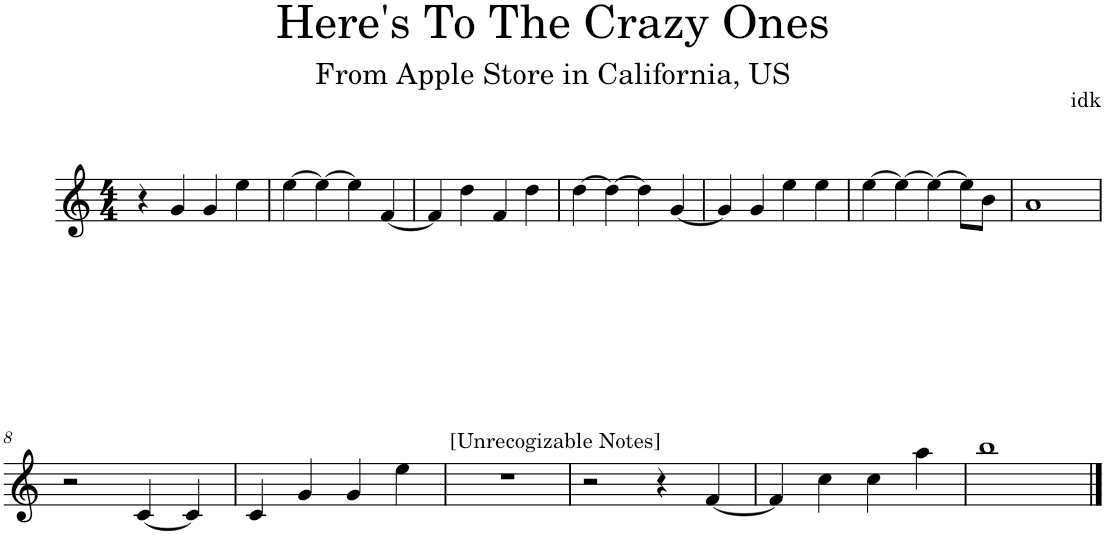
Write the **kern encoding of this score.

**kern
*part1
*staff1
*I"Piano
*I'Pno.
*clefG2
*k[]
*M4/4
=1
4r
4g/
4g/
4ee\
=2
[4ee\
4ee\_
4ee\]
[4f/
=3
4f/]
4dd\
4f/
4dd\
=4
[4dd\
4dd\_
4dd\]
[4g/
=5
4g/]
4g/
4ee\
4ee\
=6
[4ee\
4ee\_
4ee\_
8ee\L]
8b\J
=7
1a
!!LO:LB:g=z
=8
2r
[4c/
4c/]
=9
4c/
4g/
4g/
4ee\
=10
!LO:TX:a:t=[Unrecogizable Notes]
1r
=11
2r
4r
[4f/
=12
4f/]
4cc\
4cc\
4aa\
=13
1bb
==
*-
